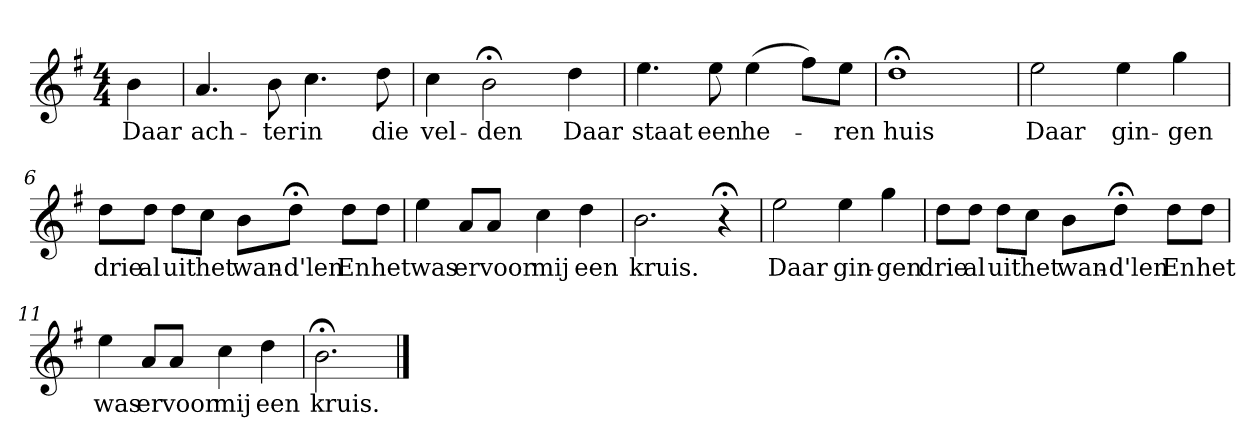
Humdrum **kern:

**kern	**text
*part1	*part1
*staff1	*staff1
*k[f#]	*
*G:	*
*M4/4	*
*MM120	*
=	=
4b	Daar
=1	=1
4.a	ach-
8b	-ter
4.cc	in
8dd	die
=2	=2
4cc	vel-
2b;<	-den
4dd	Daar
=3	=3
4.ee	staat
8ee	een
(4ee	he-
8ff#L)	.
8eeJ	-ren
=4	=4
1dd;<	huis
=5	=5
2ee	Daar
4ee	gin-
4gg	-gen
=6	=6
8ddL	drie
8ddJ	al
8ddL	uit
8ccJ	het
8bL	wan-
8dd;<J	-d'len
8ddL	En
8ddJ	het
=7	=7
4ee	was
8aL	er
8aJ	voor
4cc	mij
4dd	een
=8	=8
2.b	kruis.
4r;<	.
=9	=9
2ee	Daar
4ee	gin-
4gg	-gen
=10	=10
8ddL	drie
8ddJ	al
8ddL	uit
8ccJ	het
8bL	wan-
8dd;<J	-d'len
8ddL	En
8ddJ	het
=11	=11
4ee	was
8aL	er
8aJ	voor
4cc	mij
4dd	een
=12	=12
2.b;<	kruis.
==	==
*-	*-
